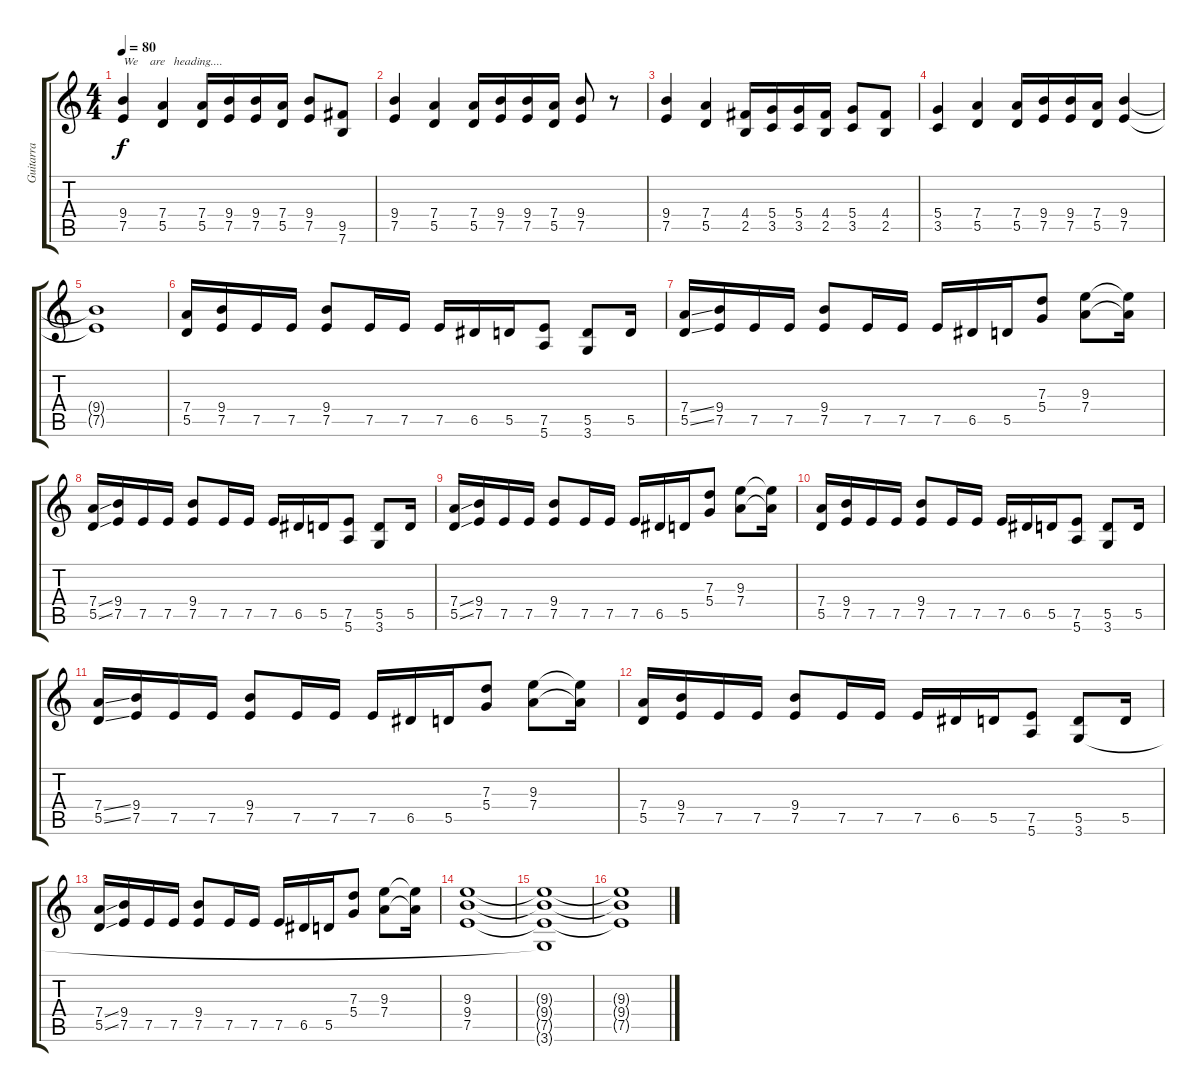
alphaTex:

\track ("Guitarra" "Guitarra") {instrument overdrivenguitar}
\staff {score tabs}
\tuning (E4 B3 G3 D3 A2 E2) {hide}
\ts (4 4)
\tempo 80
\clef g2
\ks c
(9.4 7.5).4{txt "We    are   heading...." dy f instrument overdrivenguitar} (7.4 5.5).4 (7.4 5.5).16 (9.4 7.5).16 (9.4 7.5).16 (7.4 5.5).16 (9.4 7.5).8 (9.5 7.6).8 |
(9.4 7.5).4 (7.4 5.5).4 (7.4 5.5).16 (9.4 7.5).16 (9.4 7.5).16 (7.4 5.5).16 (9.4 7.5).8 r.8 |
(9.4 7.5).4 (7.4 5.5).4 (4.4 2.5).16 (5.4 3.5).16 (5.4 3.5).16 (4.4 2.5).16 (5.4 3.5).8 (4.4 2.5).8 |
(5.4 3.5).4 (7.4 5.5).4 (7.4 5.5).16 (9.4 7.5).16 (9.4 7.5).16 (7.4 5.5).16 (9.4 7.5).4 |
(9.4{t} 7.5{t}).1 |
(7.4 5.5).16 (9.4 7.5).16 7.5.16 7.5.16 (9.4 7.5).8 7.5.16 7.5.16 7.5.16 6.5.16 5.5.16 (7.5 5.6).8 (5.5 3.6).8 5.5.16 |
(7.4{ss} 5.5{ss}).16 (9.4 7.5).16 7.5.16 7.5.16 (9.4 7.5).8 7.5.16 7.5.16 7.5.16 6.5.16 5.5.16 (7.3 5.4).8 (9.3 7.4).8 (9.3{t} 7.4{t}).16 |
(7.4{ss} 5.5{ss}).16 (9.4 7.5).16 7.5.16 7.5.16 (9.4 7.5).8 7.5.16 7.5.16 7.5.16 6.5.16 5.5.16 (7.5 5.6).8 (5.5 3.6).8 5.5.16 |
(7.4{ss} 5.5{ss}).16 (9.4 7.5).16 7.5.16 7.5.16 (9.4 7.5).8 7.5.16 7.5.16 7.5.16 6.5.16 5.5.16 (7.3 5.4).8 (9.3 7.4).8 (9.3{t} 7.4{t}).16 |
(7.4 5.5).16 (9.4 7.5).16 7.5.16 7.5.16 (9.4 7.5).8 7.5.16 7.5.16 7.5.16 6.5.16 5.5.16 (7.5 5.6).8 (5.5 3.6).8 5.5.16 |
(7.4{ss} 5.5{ss}).16 (9.4 7.5).16 7.5.16 7.5.16 (9.4 7.5).8 7.5.16 7.5.16 7.5.16 6.5.16 5.5.16 (7.3 5.4).8 (9.3 7.4).8 (9.3{t} 7.4{t}).16 |
(7.4 5.5).16 (9.4 7.5).16 7.5.16 7.5.16 (9.4 7.5).8 7.5.16 7.5.16 7.5.16 6.5.16 5.5.16 (7.5 5.6).8 (5.5 3.6).8 5.5.16 |
(7.4{ss} 5.5{ss}).16 (9.4 7.5).16 7.5.16 7.5.16 (9.4 7.5).8 7.5.16 7.5.16 7.5.16 6.5.16 5.5.16 (7.3 5.4).8 (9.3 7.4).8 (9.3{t} 7.4{t}).16 |
(9.3 9.4 7.5).1 |
(9.3{t} 9.4{t} 7.5{t} 3.6{t}).1 |
(9.3{t} 9.4{t} 7.5{t}).1
